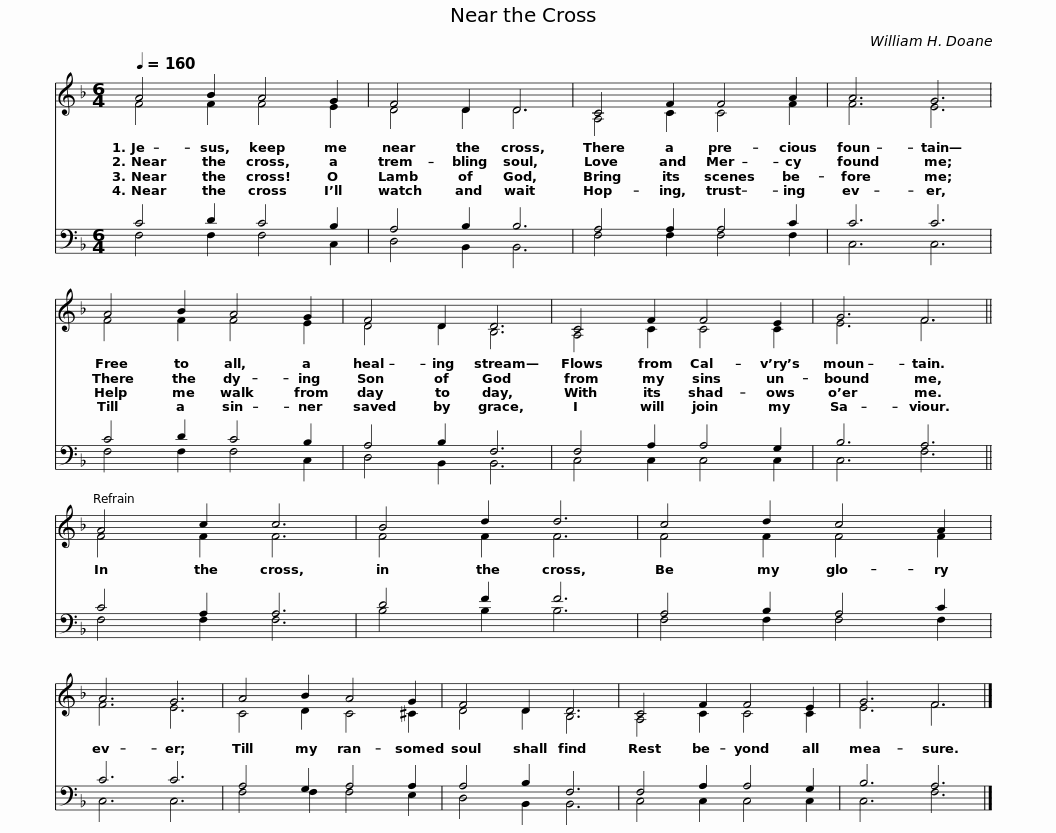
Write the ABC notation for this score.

X:1
%%score ( 1 2 ) ( 3 4 )
L:1/8
Q:1/4=160
M:6/4
I:linebreak $
K:F
V:1 treble
V:2 treble
V:3 bass
V:4 bass
V:1
 A4 B2 A4 G2 | F4 D2 D6 | C4 F2 F4 A2 | A6 G6 |$ A4 B2 A4 G2 | %5
 F4 D2 D6 | C4 F2 F4 E2 | G6 F6 ||$ A4 c2 c6 | B4 d2 d6 | %10
 c4 d2 c4 A2 | A6 G6 |$ A4 B2 A4 G2 | F4 D2 D6 | C4 F2 F4 E2 | %15
 G6 F6 |] %16
V:2
 F4 F2 F4 E2 | D4 D2 D6 | A,4 C2 C4 F2 | F6 E6 |$ F4 F2 F4 E2 | %5
 D4 D2 B,6 | A,4 C2 C4 C2 | E6 F6 ||$ F4 F2 F6 | F4 F2 F6 | %10
 F4 F2 F4 F2 | F6 E6 |$ C4 D2 C4 ^C2 | D4 D2 B,6 | A,4 C2 C4 C2 | %15
 E6 F6 |] %16
V:3
 C4 D2 C4 B,2 | A,4 B,2 B,6 | A,4 A,2 A,4 C2 | C6 C6 |$ C4 D2 C4 B,2 | %5
 A,4 B,2 F,6 | F,4 A,2 A,4 G,2 | B,6 A,6 ||$ C4 A,2 A,6 | D4 F2 F6 | %10
 A,4 B,2 A,4 C2 | C6 C6 |$ A,4 G,2 A,4 A,2 | A,4 B,2 F,6 | F,4 A,2 A,4 G,2 | %15
 B,6 A,6 |] %16
V:4
 F,4 F,2 F,4 C,2 | D,4 B,,2 B,,6 | F,4 F,2 F,4 F,2 | C,6 C,6 |$ F,4 F,2 F,4 C,2 | %5
 D,4 B,,2 B,,6 | C,4 C,2 C,4 C,2 | C,6 F,6 ||$ F,4 F,2 F,6 | B,4 B,2 B,6 | %10
 F,4 F,2 F,4 F,2 | C,6 C,6 |$ F,4 F,2 F,4 E,2 | D,4 B,,2 B,,6 | C,4 C,2 C,4 C,2 | %15
 C,6 F,6 |] %16
